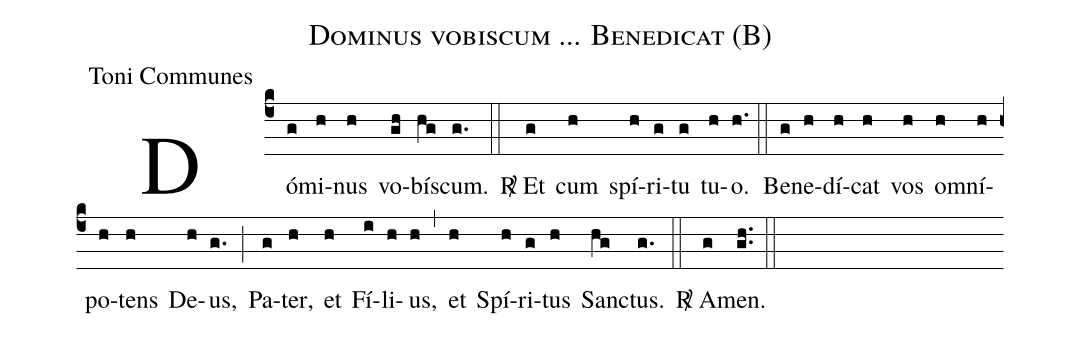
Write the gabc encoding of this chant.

name:Dominus vobiscum ... Benedicat (B);
office-part:Toni Communes;
%%
(c4) Dó(g)mi(h)nus(h) vo(gh)bís(hg)cum.(g.) (::) <sp>R/</sp> Et(g) cum(h) spí(h)ri(g)tu(g) tu(h)o.(h.) (::)
Be(g)ne(h)dí(h)cat(h) vos(h) o(h)mní(h)po(h)tens(h) De(h)us,(g.) (;) Pa(g)ter,(h) et(h) Fí(i)li(h)us,(h) (,) et(h) Spí(h)ri(g)tus(h) San(hg)ctus.(g.) (::) <sp>R/</sp> A(g)men.(gh..) (::)
